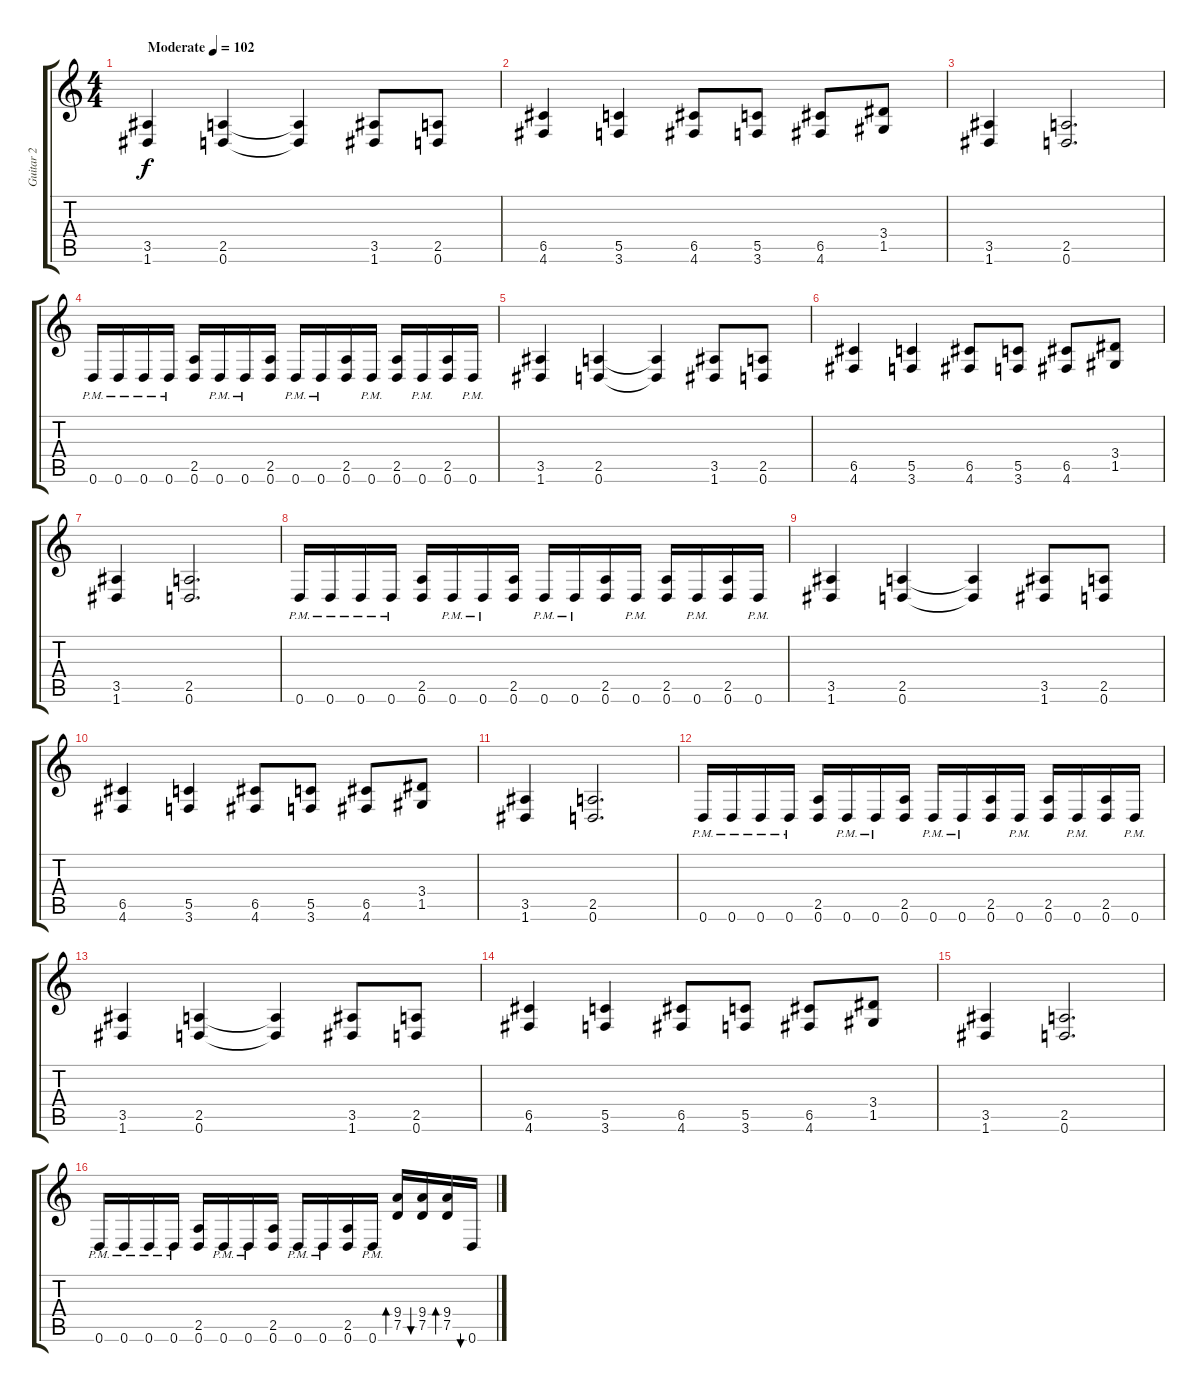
\track ("Guitar 2" "Guitar 2") {instrument distortionguitar}
\staff {score tabs}
\tuning (D4 A3 F3 C3 G2 D2) {hide}
\ts (4 4)
\tempo (102 "Moderate")
\clef g2
\ks c
(3.5 1.6).4{dy f instrument distortionguitar} (2.5 0.6).4 (2.5{t} 0.6{t}).4 (3.5 1.6).8 (2.5 0.6).8 |
(6.5 4.6).4 (5.5 3.6).4 (6.5 4.6).8 (5.5 3.6).8 (6.5 4.6).8 (3.4 1.5).8 |
(3.5 1.6).4 (2.5 0.6).2{d} |
0.6{pm}.16 0.6{pm}.16 0.6{pm}.16 0.6{pm}.16 (2.5 0.6).16 0.6{pm}.16 0.6{pm}.16 (2.5 0.6).16 0.6{pm}.16 0.6{pm}.16 (2.5 0.6).16 0.6{pm}.16 (2.5 0.6).16 0.6{pm}.16 (2.5 0.6).16 0.6{pm}.16 |
(3.5 1.6).4 (2.5 0.6).4 (2.5{t} 0.6{t}).4 (3.5 1.6).8 (2.5 0.6).8 |
(6.5 4.6).4 (5.5 3.6).4 (6.5 4.6).8 (5.5 3.6).8 (6.5 4.6).8 (3.4 1.5).8 |
(3.5 1.6).4 (2.5 0.6).2{d} |
0.6{pm}.16 0.6{pm}.16 0.6{pm}.16 0.6{pm}.16 (2.5 0.6).16 0.6{pm}.16 0.6{pm}.16 (2.5 0.6).16 0.6{pm}.16 0.6{pm}.16 (2.5 0.6).16 0.6{pm}.16 (2.5 0.6).16 0.6{pm}.16 (2.5 0.6).16 0.6{pm}.16 |
(3.5 1.6).4 (2.5 0.6).4 (2.5{t} 0.6{t}).4 (3.5 1.6).8 (2.5 0.6).8 |
(6.5 4.6).4 (5.5 3.6).4 (6.5 4.6).8 (5.5 3.6).8 (6.5 4.6).8 (3.4 1.5).8 |
(3.5 1.6).4 (2.5 0.6).2{d} |
0.6{pm}.16 0.6{pm}.16 0.6{pm}.16 0.6{pm}.16 (2.5 0.6).16 0.6{pm}.16 0.6{pm}.16 (2.5 0.6).16 0.6{pm}.16 0.6{pm}.16 (2.5 0.6).16 0.6{pm}.16 (2.5 0.6).16 0.6{pm}.16 (2.5 0.6).16 0.6{pm}.16 |
(3.5 1.6).4 (2.5 0.6).4 (2.5{t} 0.6{t}).4 (3.5 1.6).8 (2.5 0.6).8 |
(6.5 4.6).4 (5.5 3.6).4 (6.5 4.6).8 (5.5 3.6).8 (6.5 4.6).8 (3.4 1.5).8 |
(3.5 1.6).4 (2.5 0.6).2{d} |
0.6{pm}.16 0.6{pm}.16 0.6{pm}.16 0.6{pm}.16 (2.5 0.6).16 0.6{pm}.16 0.6{pm}.16 (2.5 0.6).16 0.6{pm}.16 0.6{pm}.16 (2.5 0.6).16 0.6{pm}.16 (9.4 7.5).16{bd 60} (9.4 7.5).16{bu 60} (9.4 7.5).16{bd 60} 0.6.16{bu 60}
